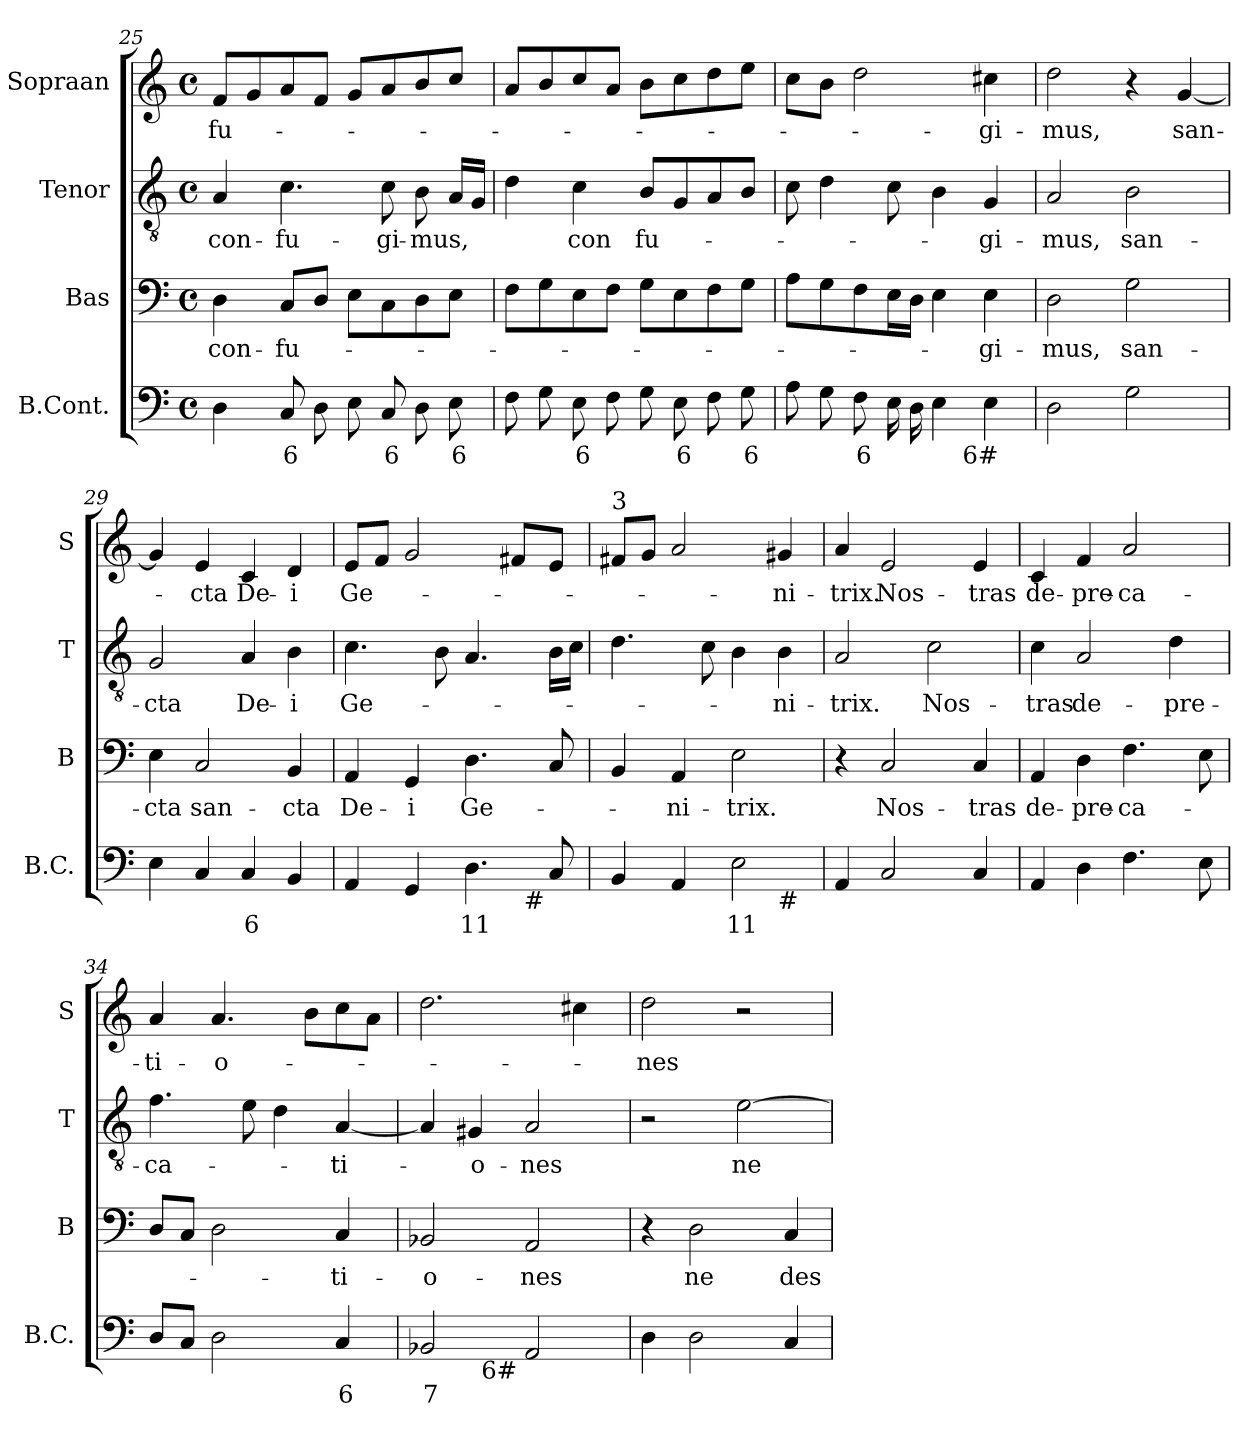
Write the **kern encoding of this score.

**kern	**text	**kern	**text	**kern	**text	**kern	**text
*part4	*part4	*part3	*part3	*part2	*part2	*part1	*part1
*staff4	*staff4	*staff3	*staff3	*staff2	*staff2	*staff1	*staff1
*I"B.Cont.	*	*I"Bas	*	*I"Tenor	*	*I"Sopraan	*
*I'B.C.	*	*I'B	*	*I'T	*	*I'S	*
*clefF4	*	*clefF4	*	*clefGv2	*	*clefG2	*
*k[]	*	*k[]	*	*k[]	*	*k[]	*
*C:	*	*C:	*	*C:	*	*C:	*
*M4/4	*	*M4/4	*	*M4/4	*	*M4/4	*
*met(c)	*	*met(c)	*	*met(c)	*	*met(c)	*
=25	=25	=25	=25	=25	=25	=25	=25
4D\	.	4D\	con-	4A/	con-	8f/L	fu-
.	.	.	.	.	.	8g/	.
8C/	6	8C/L	-fu-	4.c\	-fu-	8a/	.
8D\	.	8D/J	.	.	.	8f/J	.
8E\	.	8E\L	.	.	.	8g/L	.
8C/	6	8C\	.	8c\	-gi-	8a/	.
8D\	.	8D\	.	8B\	-mus,	8b/	.
8E\	6	8E\J	.	16A/LL	.	8cc/J	.
.	.	.	.	16G/JJ	.	.	.
!!LO:LB:g=z
=26	=26	=26	=26	=26	=26	=26	=26
8F\	.	8F\L	.	4d\	.	8a/L	.
8G\	.	8G\	.	.	.	8b/	.
8E\	6	8E\	.	4c\	con	8cc/	.
8F\	.	8F\J	.	.	.	8a/J	.
8G\	.	8G\L	.	8B/L	fu-	8b\L	.
8E\	6	8E\	.	8G/	.	8cc\	.
8F\	.	8F\	.	8A/	.	8dd\	.
8G\	6	8G\J	.	8B/J	.	8ee\J	.
=27	=27	=27	=27	=27	=27	=27	=27
8A\	.	8A\L	.	8c\	.	8cc\L	.
8G\	.	8G\	.	4d\	.	8b\J	.
8F\	6	8F\	.	.	.	2dd\	.
16E\	.	16E\L	.	8c\	.	.	.
16D\	.	16D\JJ	.	.	.	.	.
4E\	.	4E\	.	4B\	.	.	.
4E\	6#	4E\	-gi-	4G/	-gi-	4cc#X\	-gi-
=28	=28	=28	=28	=28	=28	=28	=28
2D\	.	2D\	-mus,	2A/	-mus,	2dd\	-mus,
2G\	.	2G\	san-	2B\	san-	4r	.
.	.	.	.	.	.	[4g/	san-
=29	=29	=29	=29	=29	=29	=29	=29
4E\	.	4E\	-cta	2G/	-cta	4g/]	.
4C/	.	2C/	san-	.	.	4e/	-cta
4C/	6	.	.	4A/	De-	4c/	De-
4BB/	.	4BB/	-cta	4B\	-i	4d/	-i
=30	=30	=30	=30	=30	=30	=30	=30
*^	*	*	*	*	*	*	*
4AA/	2ryy	.	4AA/	De-	4.c\	Ge-	8e/L	Ge-
.	.	.	.	.	.	.	8f/J	.
4GG/	.	.	4GG/	-i	.	.	2g/	.
.	.	.	.	.	8B\	.	.	.
4.D\	4ryy	11	4.D\	Ge-	4.A/	.	.	.
.	32ryy	.	.	.	.	.	8f#X/L	.
!	!LO:TX:b:t=#	!	!	!	!	!	!	!
.	8..ryy	.	.	.	.	.	.	.
8C/	.	.	8C/	.	16B\LL	.	8e/J	.
.	.	.	.	.	16c\JJ	.	.	.
!!LO:PB:g=z
=31	=31	=31	=31	=31	=31	=31	=31	=31
!	!	!	!	!	!	!	!LO:TX:a:t=3	!
4BB/	2.ryy	.	4BB/	.	4.d\	.	8f#X/L	.
.	.	.	.	.	.	.	8g/J	.
4AA/	.	.	4AA/	-ni-	.	.	2a/	.
.	.	.	.	.	8c\	.	.	.
2E\	.	11	2E\	-trix.	4B\	.	.	.
!	!LO:TX:b:t=#	!	!	!	!	!	!	!
.	4ryy	.	.	.	4B\	-ni-	4g#X/	-ni-
*v	*v	*	*	*	*	*	*	*
=32	=32	=32	=32	=32	=32	=32	=32
4AA/	.	4r	.	2A/	-trix.	4a/	-trix.
2C/	.	2C/	Nos-	.	.	2e/	Nos-
.	.	.	.	2c\	Nos-	.	.
4C/	.	4C/	-tras	.	.	4e/	-tras
=33	=33	=33	=33	=33	=33	=33	=33
4AA/	.	4AA/	de-	4c\	-tras	4c/	de-
4D\	.	4D\	-pre-	2A/	de-	4f/	-pre-
4.F\	.	4.F\	-ca-	.	.	2a/	-ca-
.	.	.	.	4d\	-pre-	.	.
8E\	.	8E\	.	.	.	.	.
=34	=34	=34	=34	=34	=34	=34	=34
8D/L	.	8D/L	.	4.f\	-ca-	4a/	-ti-
8C/J	.	8C/J	.	.	.	.	.
2D\	.	2D\	.	.	.	4.a/	-o-
.	.	.	.	8e\	.	.	.
.	.	.	.	4d\	.	.	.
.	.	.	.	.	.	8b\L	.
4C/	6	4C/	-ti-	[4A/	-ti-	8cc\	.
.	.	.	.	.	.	8a\J	.
=35	=35	=35	=35	=35	=35	=35	=35
*^	*	*	*	*	*	*	*
2BB-X/	4ryy	7	2BB-X/	-o-	4A/]	.	2.dd\	.
.	32ryy	.	.	.	4G#X/	-o-	.	.
!	!LO:TX:b:t=6#	!	!	!	!	!	!	!
.	2ryy	.	.	.	.	.	.	.
2AA/	.	.	2AA/	-nes	2A/	-nes	.	.
.	.	.	.	.	.	.	4cc#X\	.
.	8..ryy	.	.	.	.	.	.	.
*v	*v	*	*	*	*	*	*	*
!!LO:LB:g=z
=36	=36	=36	=36	=36	=36	=36	=36
4D\	.	4r	.	2r	.	2dd\	-nes
2D\	.	2D\	ne	.	.	.	.
.	.	.	.	[2e\	ne	2r	.
4C/	.	4C/	des-	.	.	.	.
=	=	=	=	=	=	=	=
*-	*-	*-	*-	*-	*-	*-	*-
